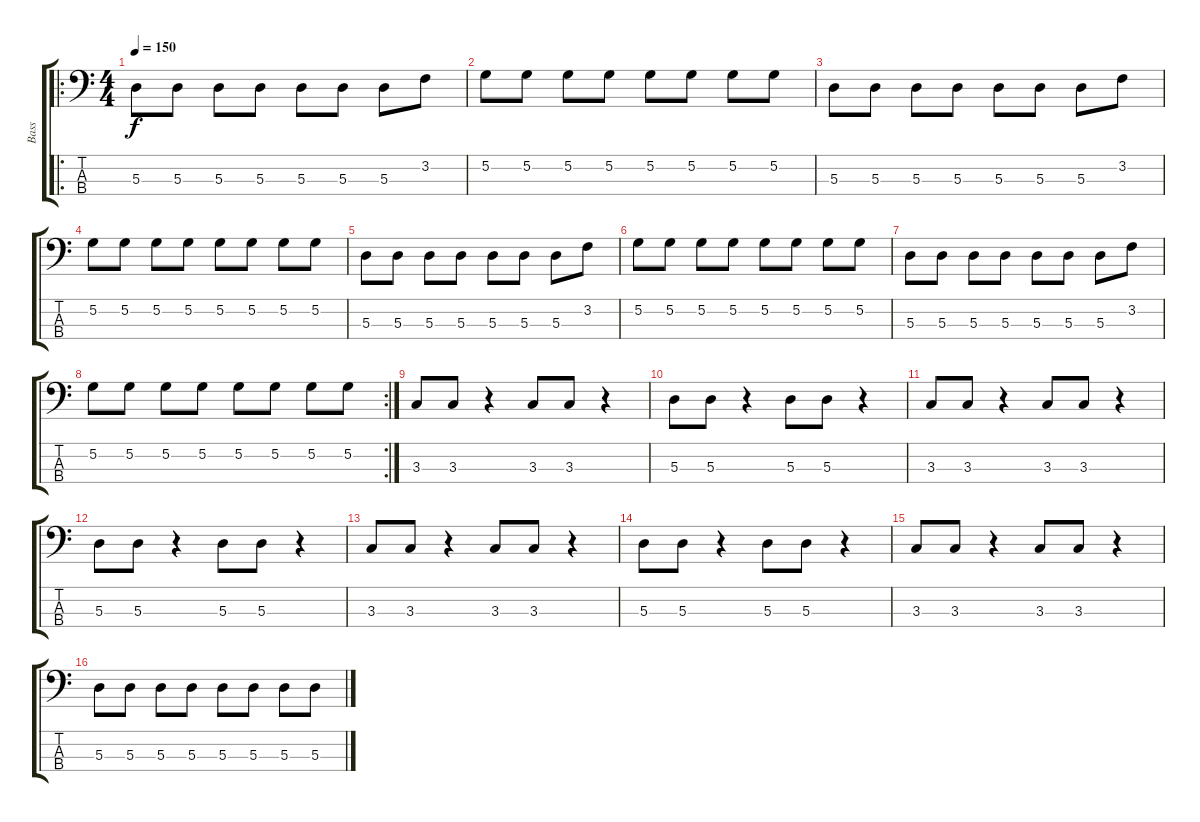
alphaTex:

\track ("Bass" "Bass") {instrument electricbassfinger}
\staff {score tabs}
\tuning (G2 D2 A1 E1) {hide}
\ro
\ts (4 4)
\tempo 150
\clef f4
\ks c
5.3.8{dy f} 5.3.8 5.3.8 5.3.8 5.3.8 5.3.8 5.3.8 3.2.8 |
5.2.8 5.2.8 5.2.8 5.2.8 5.2.8 5.2.8 5.2.8 5.2.8 |
5.3.8 5.3.8 5.3.8 5.3.8 5.3.8 5.3.8 5.3.8 3.2.8 |
5.2.8 5.2.8 5.2.8 5.2.8 5.2.8 5.2.8 5.2.8 5.2.8 |
5.3.8 5.3.8 5.3.8 5.3.8 5.3.8 5.3.8 5.3.8 3.2.8 |
5.2.8 5.2.8 5.2.8 5.2.8 5.2.8 5.2.8 5.2.8 5.2.8 |
5.3.8 5.3.8 5.3.8 5.3.8 5.3.8 5.3.8 5.3.8 3.2.8 |
\rc 2
5.2.8 5.2.8 5.2.8 5.2.8 5.2.8 5.2.8 5.2.8 5.2.8 |
3.3.8 3.3.8 r.4 3.3.8 3.3.8 r.4 |
5.3.8 5.3.8 r.4 5.3.8 5.3.8 r.4 |
3.3.8 3.3.8 r.4 3.3.8 3.3.8 r.4 |
5.3.8 5.3.8 r.4 5.3.8 5.3.8 r.4 |
3.3.8 3.3.8 r.4 3.3.8 3.3.8 r.4 |
5.3.8 5.3.8 r.4 5.3.8 5.3.8 r.4 |
3.3.8 3.3.8 r.4 3.3.8 3.3.8 r.4 |
5.3.8 5.3.8 5.3.8 5.3.8 5.3.8 5.3.8 5.3.8 5.3.8
